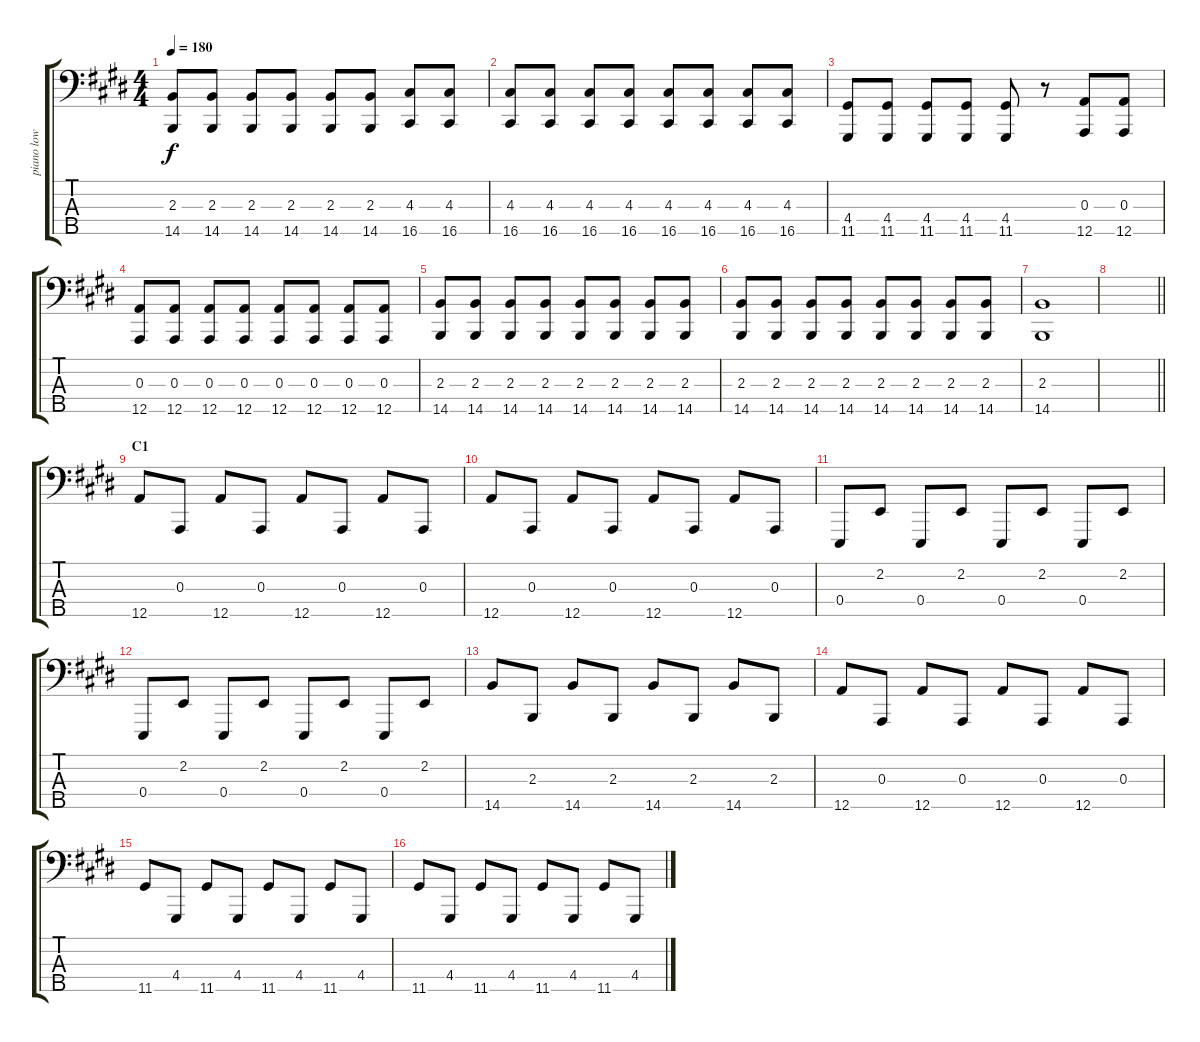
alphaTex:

\track ("piano low" "piano low") {instrument electricgrandpiano}
\staff {score tabs}
\tuning (G2 D2 A1 E1 A-1) {hide}
\ts (4 4)
\tempo 180
\clef f4
\ks e
(2.3 14.5).8{dy f} (2.3 14.5).8 (2.3 14.5).8 (2.3 14.5).8 (2.3 14.5).8 (2.3 14.5).8 (4.3 16.5).8 (4.3 16.5).8 |
(4.3 16.5).8 (4.3 16.5).8 (4.3 16.5).8 (4.3 16.5).8 (4.3 16.5).8 (4.3 16.5).8 (4.3 16.5).8 (4.3 16.5).8 |
(4.4 11.5).8 (4.4 11.5).8 (4.4 11.5).8 (4.4 11.5).8 (4.4 11.5).8 r.8 (0.3 12.5).8 (0.3 12.5).8 |
(0.3 12.5).8 (0.3 12.5).8 (0.3 12.5).8 (0.3 12.5).8 (0.3 12.5).8 (0.3 12.5).8 (0.3 12.5).8 (0.3 12.5).8 |
(2.3 14.5).8 (2.3 14.5).8 (2.3 14.5).8 (2.3 14.5).8 (2.3 14.5).8 (2.3 14.5).8 (2.3 14.5).8 (2.3 14.5).8 |
(2.3 14.5).8 (2.3 14.5).8 (2.3 14.5).8 (2.3 14.5).8 (2.3 14.5).8 (2.3 14.5).8 (2.3 14.5).8 (2.3 14.5).8 |
(2.3 14.5).1 |
\barLineRight lightlight
|
\section ("" "C1")
12.5.8 0.3.8 12.5.8 0.3.8 12.5.8 0.3.8 12.5.8 0.3.8 |
12.5.8 0.3.8 12.5.8 0.3.8 12.5.8 0.3.8 12.5.8 0.3.8 |
0.4.8 2.2.8 0.4.8 2.2.8 0.4.8 2.2.8 0.4.8 2.2.8 |
0.4.8 2.2.8 0.4.8 2.2.8 0.4.8 2.2.8 0.4.8 2.2.8 |
14.5.8 2.3.8 14.5.8 2.3.8 14.5.8 2.3.8 14.5.8 2.3.8 |
12.5.8 0.3.8 12.5.8 0.3.8 12.5.8 0.3.8 12.5.8 0.3.8 |
11.5.8 4.4.8 11.5.8 4.4.8 11.5.8 4.4.8 11.5.8 4.4.8 |
11.5.8 4.4.8 11.5.8 4.4.8 11.5.8 4.4.8 11.5.8 4.4.8
